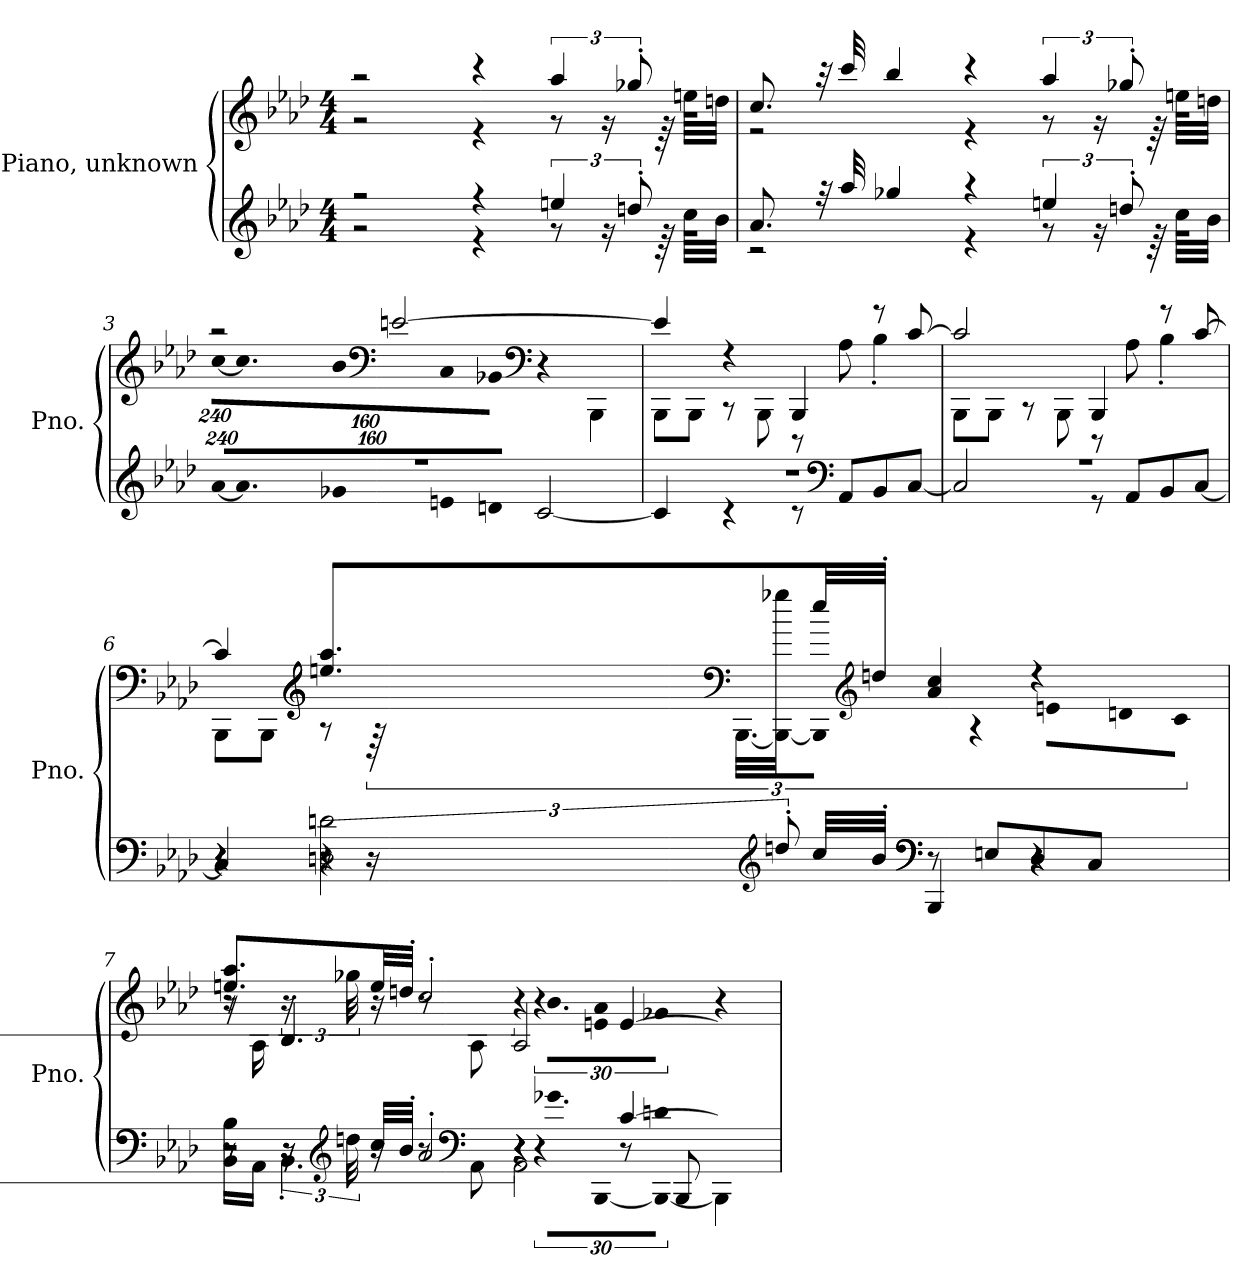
**kern	**kern
*part1	*part1
*staff2	*staff1
*I"Piano, unknown	*
*I'Pno.	*
*clefG2	*clefG2
*k[b-e-a-d-]	*k[b-e-a-d-]
*M4/4	*M4/4
*MM120	*MM120
=1	=1
*^	*^
2r	2r	2r	2r
4r	4r	4r	4r
6een/	8r	6aa-/	8r
.	16r	.	16r
12ddn'/	.	12gg-X'/	.
.	64r	.	64r
.	64cc\KLLL	.	64een\KLLL
.	32b-\JJJ	.	32ddn\JJJ
=2	=2	=2	=2
8.a-/	2r	8.cc/	2r
32r	.	32r	.
32aa-/	.	32ccc/	.
4gg-X/	.	4bb-/	.
4r	4r	4r	4r
6een/	8r	6aa-/	8r
.	16r	.	16r
12ddn'/	.	12gg-X'/	.
.	64r	.	64r
.	64cc\KLLL	.	64een\KLLL
.	32b-\JJJ	.	32ddn\JJJ
=3	=3	=3	=3
*	*Xbrackettup	*	*
!	!LO:N:vis=16	!	!
*	*	*	*Xbrackettup
!	!	!	!LO:N:vis=16
1r	[1920%137a-/KL	2r	[1920%137cc\KL
!	!LO:N:vis=8.	!	!LO:N:vis=8.
.	640%137a-/]	.	640%137cc\]
.	1920ryy	.	1920ryy
!	!LO:N:vis=16	!	!LO:N:vis=16
.	1920%137g-X/L	.	1920%137b-\L
!	!LO:N:vis=16	!	!LO:N:vis=16
.	1920%137en/	.	1920%137a-\
!	!LO:N:vis=16	!	!LO:N:vis=16
.	1920%137dn/JJ	.	1920%137g-X\JJ
*	*	*clefF4	*
.	[2c/	[2en/	4r
.	.	.	4BBB-\
!!LO:LB:g=z	!!
=4	=4	=4	=4
1r	4c/]	4e/]	8BBB-\L
.	.	.	8BBB-\J
.	4r	4r	8r
.	.	.	8BBB-\
.	8r	4BBB-/	8r
*clefF4	*	*	*
.	8AA-/L	.	8A-\
.	8BB-/	8r	4B-'\
.	[8C/J	[8c/	.
=5	=5	=5	=5
1r	2C/]	2c/]	8BBB-\L
.	.	.	8BBB-\J
.	.	.	8r
.	.	.	8BBB-\
.	8r	4BBB-/	8r
.	8AA-/L	.	8A-\
.	8BB-/	8r	4B-'\
.	[8C/J	[8c/	.
!!LO:LB:g=z	!!
=6	=6	=6	=6
*	*^	*	*
4r	4r	4C/]	4c/]	8BBB-\L
.	.	.	.	8BBB-\J
*	*	*	*clefG2	*
*	*	*brackettup	*	*
8r	2Dn\ 2dn\	6r	8.een/ 8.aa-/L	8r
*	*	*	*	*brackettup
16r	.	.	.	96r
*	*	*	*clefF4	*
.	.	.	.	[48.BBB-\LLL
*clefG2	*	*	*	*
.	.	12ddn'/	.	48BBB-\_ 48gg-X\J
32cc/LLL	.	.	32ee/LL	16BBB-\JJ]
*	*	*	*clefG2	*
32b-'/JJJ	.	.	32ddn'/JJJ	.
*clefF4	*	*	*	*
4BBB-/	.	8r	4a-/ 4cc/	8r
.	.	8En/L	.	8en\L
4r	4r	8D/	4r	8dn\
.	.	8C/J	.	8c\J
!!LO:LB:g=z
=7	=7	=7	=7	=7
*	*	*^	*	*^
2r	16BB-\ 16B-\LL	8r	8r	8.een/ 8.aa-/L	16r	8r
.	16AA-\JJ	.	.	.	16A-\	.
.	24r	16r	4.BB-'\	.	24r	4.B-'/
*clefG2	*	*	*	*	*	*
.	48ddn\	.	.	.	48gg-X\	.
.	16r	32cc/LLL	.	32ee/LL	16r	.
.	.	32b-'/JJJ	.	32ddn'/JJJ	.	.
.	8r	2a-'/	.	2cc'/	8r	.
*clefF4	*	*	*	*	*	*
.	8AA-\	.	.	.	8A-\	.
!	!LO:N:vis=32	!	!	!	!LO:N:vis=32	!
4r	640%23r	.	2AA-\	.	640%23r	2A-/
!	!LO:N:vis=64	!	!	!	!LO:N:vis=64	!
.	960%17r	.	.	.	960%17r	.
!	!LO:N:vis=32.	!	!	!	!LO:N:vis=32.	!
.	1920%103g-X\KLL	.	.	.	1920%103b-\KLL	.
!	!LO:N:vis=16	!	!	!	!LO:N:vis=16	!
.	[1920%137BBB-\	.	.	.	1920%137en\ 1920%137a-\	.
!	!LO:N:vis=16	!	!	!	!LO:N:vis=16	!
.	1920%137BBB-\_ 1920%137dn\JJ	.	.	.	1920%137g-X\JJ	.
[4c/	4BBB-\]	8r	.	[4e/	4r	.
.	.	8BBB-/	.	.	.	.
*v	*v	*v	*v	*	*	*
*	*v	*v	*v
=	=
*-	*-
